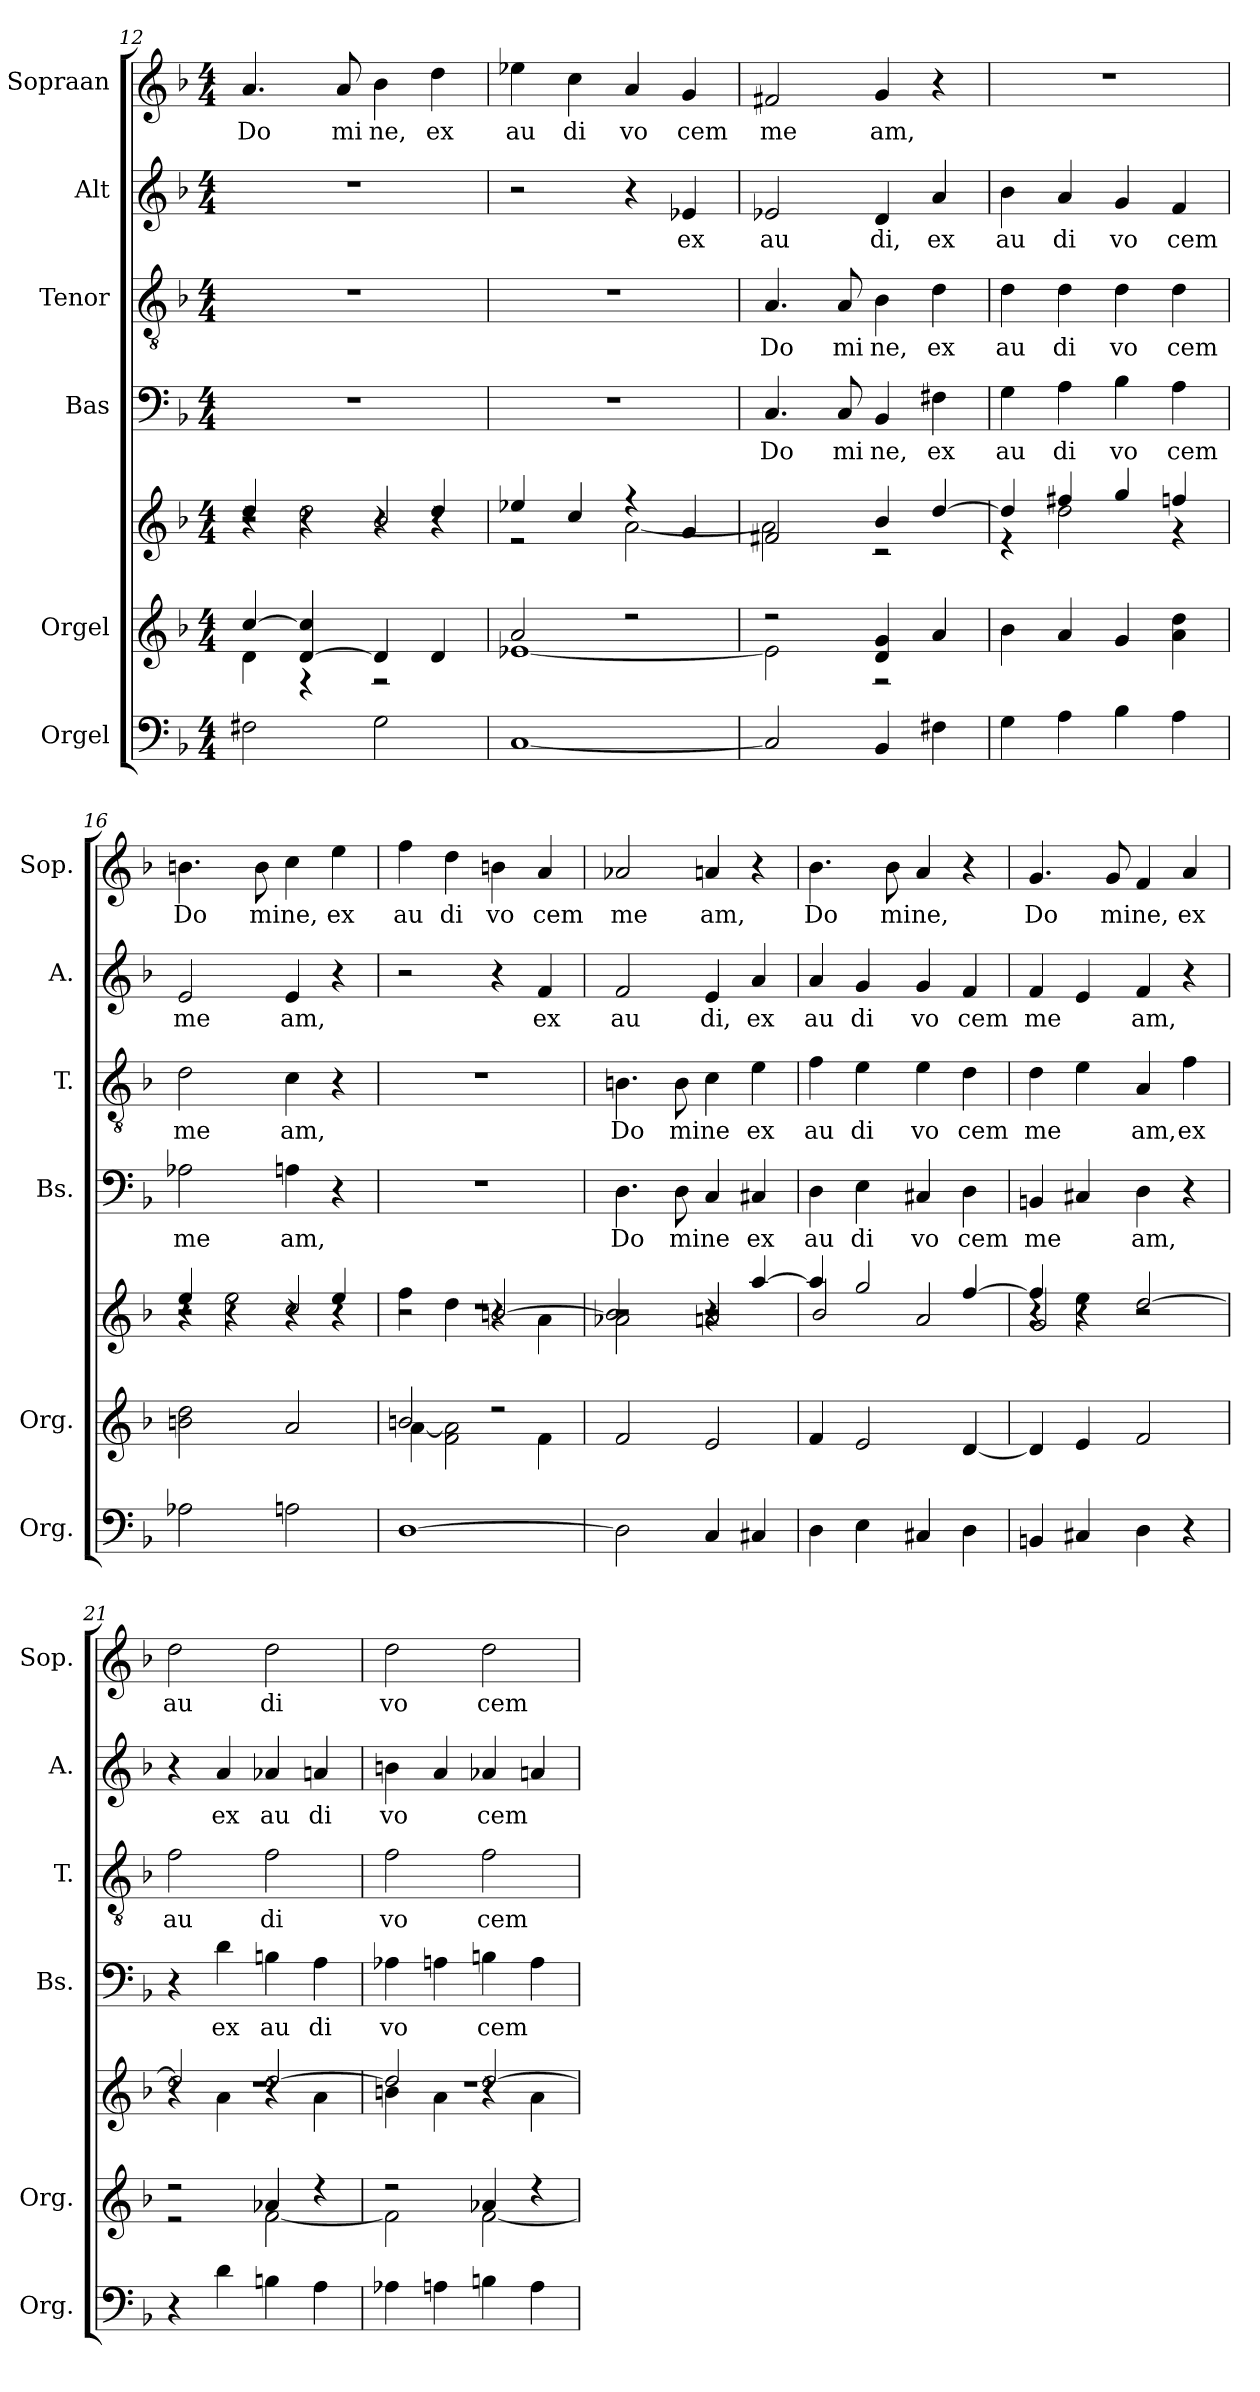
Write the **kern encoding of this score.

**kern	**kern	**kern	**kern	**text	**kern	**text	**kern	**text	**kern	**text
*part6	*part5	*part5	*part4	*part4	*part3	*part3	*part2	*part2	*part1	*part1
*staff7	*staff6	*staff5	*staff4	*staff4	*staff3	*staff3	*staff2	*staff2	*staff1	*staff1
*I"Orgel	*I"Orgel	*	*I"Bas	*	*I"Tenor	*	*I"Alt	*	*I"Sopraan	*
*I'Org.	*I'Org.	*	*I'Bs.	*	*I'T.	*	*I'A.	*	*I'Sop.	*
*clefF4	*clefG2	*clefG2	*clefF4	*	*clefGv2	*	*clefG2	*	*clefG2	*
*k[b-]	*k[b-]	*k[b-]	*k[b-]	*	*k[b-]	*	*k[b-]	*	*k[b-]	*
*M4/4	*M4/4	*M4/4	*M4/4	*	*M4/4	*	*M4/4	*	*M4/4	*
=12	=12	=12	=12	=12	=12	=12	=12	=12	=12	=12
*	*^	*^	*	*	*	*	*	*	*	*
*	*	*	*	*^	*	*	*	*	*	*	*	*
!	!	!	!	!	!	!	!	!	!	!	!	!	!LO:LY:b
2F#X\	[4cc/	4d\	4dd/	4r	2r	1r	.	1r	.	1r	.	4.a/	Do
.	[4d/ 4cc/]	4r	4r	2dd\	.	.	.	.	.	.	.	.	.
!	!	!	!	!	!	!	!	!	!	!	!	!	!LO:LY:b
.	.	.	.	.	.	.	.	.	.	.	.	8a/	mi
!	!	!	!	!	!	!	!	!	!	!	!	!	!LO:LY:b
2G\	4d/]	2r	4r	.	2b-/	.	.	.	.	.	.	4b-\	ne,
!	!	!	!	!	!	!	!	!	!	!	!	!	!LO:LY:b
.	4d/	.	4dd/	4r	.	.	.	.	.	.	.	4dd\	ex
*	*	*	*	*v	*v	*	*	*	*	*	*	*	*
=13	=13	=13	=13	=13	=13	=13	=13	=13	=13	=13	=13	=13
!	!	!	!	!	!	!	!	!	!	!	!	!LO:LY:b
[1C	2a/	[1e-X	4ee-X/	2r	1r	.	1r	.	2r	.	4ee-X\	au
!	!	!	!	!	!	!	!	!	!	!	!	!LO:LY:b
.	.	.	4cc/	.	.	.	.	.	.	.	4cc\	di
!	!	!	!	!	!	!	!	!	!	!	!	!LO:LY:b
.	2r	.	4r	[2a\	.	.	.	.	4r	.	4a/	vo
!	!	!	!	!	!	!	!	!	!	!LO:LY:b	!	!LO:LY:b
.	.	.	4g/	.	.	.	.	.	4e-X/	ex	4g/	cem
=14	=14	=14	=14	=14	=14	=14	=14	=14	=14	=14	=14	=14
!	!	!	!	!	!	!LO:LY:b	!	!LO:LY:b	!	!LO:LY:b	!	!LO:LY:b
2C/]	2r	2e-\]	2f#X/	2a\]	4.C/	Do	4.A/	Do	2e-X/	au	2f#X/	me
!	!	!	!	!	!	!LO:LY:b	!	!LO:LY:b	!	!	!	!
.	.	.	.	.	8C/	mi	8A/	mi	.	.	.	.
!	!	!	!	!	!	!LO:LY:b	!	!LO:LY:b	!	!LO:LY:b	!	!LO:LY:b
4BB-/	4d/ 4g/	2r	4b-/	2r	4BB-/	ne,	4B-\	ne,	4d/	di,	4g/	am,
!	!	!	!	!	!	!LO:LY:b	!	!LO:LY:b	!	!LO:LY:b	!	!
4F#X\	4a/	.	[4dd/	.	4F#X\	ex	4d\	ex	4a/	ex	4r	.
*	*v	*v	*	*	*	*	*	*	*	*	*	*
=15	=15	=15	=15	=15	=15	=15	=15	=15	=15	=15	=15
!	!	!	!	!	!LO:LY:b	!	!LO:LY:b	!	!LO:LY:b	!	!
4G\	4b-\	4dd/]	4r	4G\	au	4d\	au	4b-\	au	1r	.
!	!	!	!	!	!LO:LY:b	!	!LO:LY:b	!	!LO:LY:b	!	!
4A\	4a/	4ff#X/	2dd\	4A\	di	4d\	di	4a/	di	.	.
!	!	!	!	!	!LO:LY:b	!	!LO:LY:b	!	!LO:LY:b	!	!
4B-\	4g/	4gg/	.	4B-\	vo	4d\	vo	4g/	vo	.	.
!	!	!	!	!	!LO:LY:b	!	!LO:LY:b	!	!LO:LY:b	!	!
4A\	4a\ 4dd\	4ffn/	4r	4A\	cem	4d\	cem	4f/	cem	.	.
=16	=16	=16	=16	=16	=16	=16	=16	=16	=16	=16	=16
*	*	*	*^	*	*	*	*	*	*	*	*
!	!	!	!	!	!	!LO:LY:b	!	!LO:LY:b	!	!LO:LY:b	!	!LO:LY:b
2A-X\	2bn\ 2dd\	4ee/	4r	2r	2A-X\	me	2d\	me	2e/	me	4.bn\	Do
.	.	4r	2ee\	.	.	.	.	.	.	.	.	.
!	!	!	!	!	!	!	!	!	!	!	!	!LO:LY:b
.	.	.	.	.	.	.	.	.	.	.	8b\	mi
!	!	!	!	!	!	!LO:LY:b	!	!LO:LY:b	!	!LO:LY:b	!	!LO:LY:b
2An\	2a/	4r	.	2cc/	4An\	am,	4c\	am,	4e/	am,	4cc\	ne,
!	!	!	!	!	!	!	!	!	!	!	!	!LO:LY:b
.	.	4ee/	4r	.	4r	.	4r	.	4r	.	4ee\	ex
!!LO:PB:g=z
=17	=17	=17	=17	=17	=17	=17	=17	=17	=17	=17	=17	=17
*	*^	*	*	*	*	*	*	*	*	*	*	*
!	!	!	!	!	!	!	!	!	!	!	!	!	!LO:LY:b
[1D	2bn/	[4a\	1r	4ff\	2r	1r	.	1r	.	2r	.	4ff\	au
!	!	!	!	!	!	!	!	!	!	!	!	!	!LO:LY:b
.	.	2f\ 2a\]	.	4dd\	.	.	.	.	.	.	.	4dd\	di
!	!	!	!	!	!	!	!	!	!	!	!	!	!LO:LY:b
.	2r	.	.	4r	[2bn/	.	.	.	.	4r	.	4bn\	vo
!	!	!	!	!	!	!	!	!	!	!	!LO:LY:b	!	!LO:LY:b
.	.	4f\	.	4a\	.	.	.	.	.	4f/	ex	4a/	cem
=18	=18	=18	=18	=18	=18	=18	=18	=18	=18	=18	=18	=18	=18
!	!	!	!	!	!	!	!LO:LY:b	!	!LO:LY:b	!	!LO:LY:b	!	!LO:LY:b
*	*v	*v	*	*	*	*	*	*	*	*	*	*	*
2D\]	2f/	2r	2a-X\	2b/]	4.D\	Do	4.Bn\	Do	2f/	au	2a-X/	me
!	!	!	!	!	!	!LO:LY:b	!	!LO:LY:b	!	!	!	!
.	.	.	.	.	8D\	mi	8B\	mi	.	.	.	.
!	!	!	!	!	!	!LO:LY:b	!	!LO:LY:b	!	!LO:LY:b	!	!LO:LY:b
4C/	2e/	4r	2r	2an/	4C/	ne	4c\	ne	4e/	di,	4an/	am,
!	!	!	!	!	!	!LO:LY:b	!	!LO:LY:b	!	!LO:LY:b	!	!
4C#X/	.	[4aa/	.	.	4C#X/	ex	4e\	ex	4a/	ex	4r	.
*	*	*	*v	*v	*	*	*	*	*	*	*	*
=19	=19	=19	=19	=19	=19	=19	=19	=19	=19	=19	=19
!	!	!	!	!	!LO:LY:b	!	!LO:LY:b	!	!LO:LY:b	!	!LO:LY:b
4D\	4f/	4aa/]	2b-/	4D\	au	4f\	au	4a/	au	4.b-\	Do
!	!	!	!	!	!LO:LY:b	!	!LO:LY:b	!	!LO:LY:b	!	!
4E\	2e/	2gg/	.	4E\	di	4e\	di	4g/	di	.	.
!	!	!	!	!	!	!	!	!	!	!	!LO:LY:b
.	.	.	.	.	.	.	.	.	.	8b-\	mi
!	!	!	!	!	!LO:LY:b	!	!LO:LY:b	!	!LO:LY:b	!	!LO:LY:b
4C#X/	.	.	2a/	4C#X/	vo	4e\	vo	4g/	vo	4a/	ne,
!	!	!	!	!	!LO:LY:b	!	!LO:LY:b	!	!LO:LY:b	!	!
4D\	[4d/	[4ff/	.	4D\	cem	4d\	cem	4f/	cem	4r	.
=20	=20	=20	=20	=20	=20	=20	=20	=20	=20	=20	=20
*	*	*	*^	*	*	*	*	*	*	*	*
!	!	!	!	!	!	!LO:LY:b	!	!LO:LY:b	!	!LO:LY:b	!	!LO:LY:b
4BBn/	4d/]	4ff/]	4r	2g/	4BBn/	me	4d\	me	4f/	me	4.g/	Do
4C#X/	4e/	4r	4ee\	.	4C#X/	.	4e\	.	4e/	.	.	.
!	!	!	!	!	!	!	!	!	!	!	!	!LO:LY:b
.	.	.	.	.	.	.	.	.	.	.	8g/	mi
!	!	!	!	!	!	!LO:LY:b	!	!LO:LY:b	!	!LO:LY:b	!	!LO:LY:b
4D\	2f/	2r	2r	[2dd/	4D\	am,	4A/	am,	4f/	am,	4f/	ne,
!	!	!	!	!	!	!	!	!LO:LY:b	!	!	!	!LO:LY:b
4r	.	.	.	.	4r	.	4f\	ex	4r	.	4a/	ex
=21	=21	=21	=21	=21	=21	=21	=21	=21	=21	=21	=21	=21
*	*^	*	*	*	*	*	*	*	*	*	*	*
!	!	!	!	!	!	!	!	!	!LO:LY:b	!	!	!	!LO:LY:b
4r	2r	2r	1r	4r	2dd/]	4r	.	2f\	au	4r	.	2dd\	au
!	!	!	!	!	!	!	!LO:LY:b	!	!	!	!LO:LY:b	!	!
4d\	.	.	.	4a\	.	4d\	ex	.	.	4a/	ex	.	.
!	!	!	!	!	!	!	!LO:LY:b	!	!LO:LY:b	!	!LO:LY:b	!	!LO:LY:b
4Bn\	4a-X/	[2f\	.	4r	[2dd/	4Bn\	au	2f\	di	4a-X/	au	2dd\	di
!	!	!	!	!	!	!	!LO:LY:b	!	!	!	!LO:LY:b	!	!
4A\	4r	.	.	4a\	.	4A\	di	.	.	4an/	di	.	.
=22	=22	=22	=22	=22	=22	=22	=22	=22	=22	=22	=22	=22	=22
!	!	!	!	!	!	!	!LO:LY:b	!	!LO:LY:b	!	!LO:LY:b	!	!LO:LY:b
4A-X\	2r	2f\]	1r	4bn\	2dd/]	4A-X\	vo	2f\	vo	4bn\	vo	2dd\	vo
4An\	.	.	.	4a\	.	4An\	.	.	.	4a/	.	.	.
!	!	!	!	!	!	!	!LO:LY:b	!	!LO:LY:b	!	!LO:LY:b	!	!LO:LY:b
4Bn\	4a-X/	[2f\	.	4r	[2dd/	4Bn\	cem	2f\	cem	4a-X/	cem	2dd\	cem
4A\	4r	.	.	4a\	.	4A\	.	.	.	4an/	.	.	.
*	*v	*v	*	*	*	*	*	*	*	*	*	*	*
*	*	*v	*v	*v	*	*	*	*	*	*	*	*
=	=	=	=	=	=	=	=	=	=	=
*-	*-	*-	*-	*-	*-	*-	*-	*-	*-	*-
